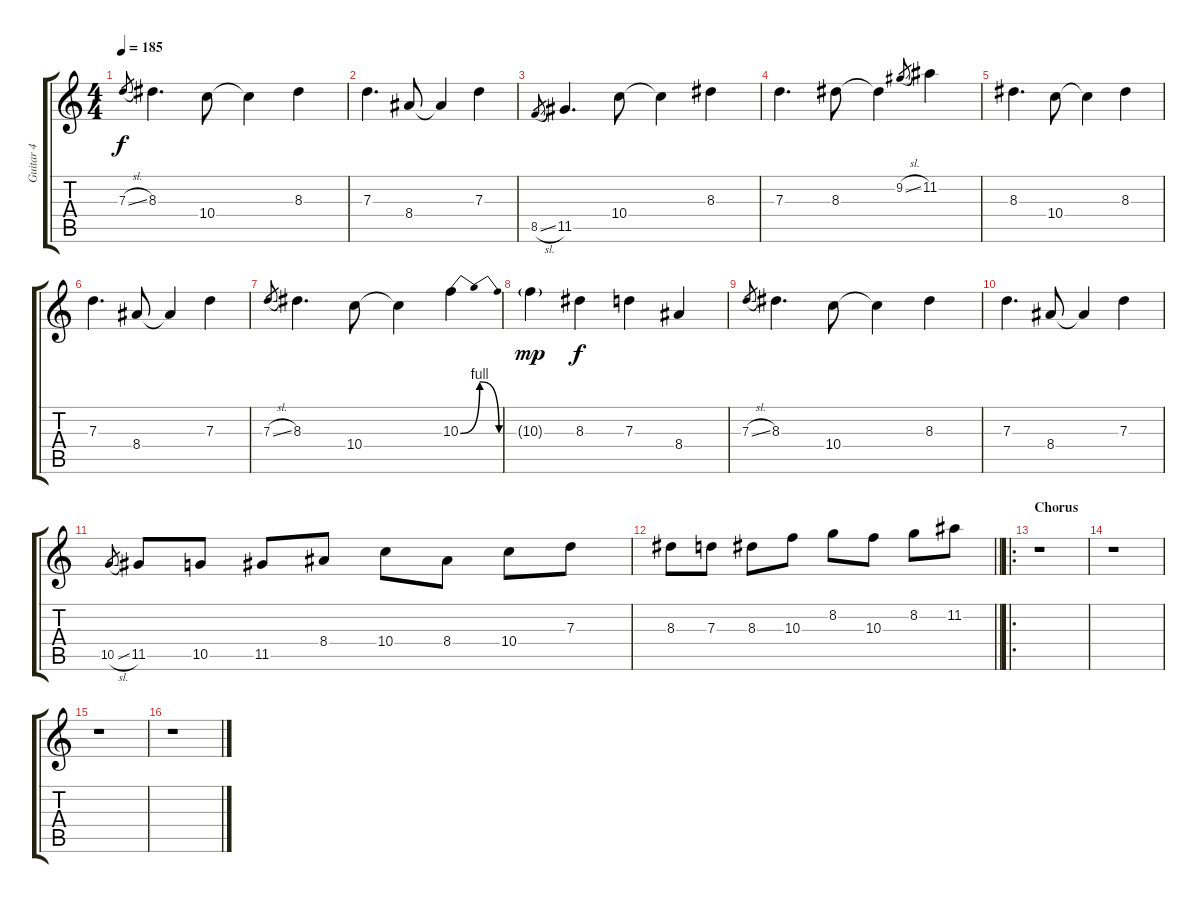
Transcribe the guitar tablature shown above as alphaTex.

\track ("Guitar 4" "Guitar 4") {instrument distortionguitar}
\staff {score tabs}
\tuning (E4 B3 G3 D3 A2 D2) {hide}
\ts (4 4)
\tempo 185
\clef g2
\ks c
7.3{sl}.8{gr dy f} 8.3.4{d} 10.4.8 10.4{t}.4 8.3.4 |
7.3.4{d} 8.4.8 8.4{t}.4 7.3.4 |
8.5{sl}.8{gr} 11.5.4{d} 10.4.8 10.4{t}.4 8.3.4 |
7.3.4{d} 8.3.8 8.3{t}.4 9.2{sl}.8{gr} 11.2.4 |
8.3.4{d} 10.4.8 10.4{t}.4 8.3.4 |
7.3.4{d} 8.4.8 8.4{t}.4 7.3.4 |
7.3{sl}.8{gr} 8.3.4{d} 10.4.8 10.4{t}.4 10.3{be (bendrelease 0 0 15 4 15 4 60 0)}.4 |
10.3{g}.4{dy mp} 8.3.4{dy f} 7.3.4 8.4.4 |
7.3{sl}.8{gr} 8.3.4{d} 10.4.8 10.4{t}.4 8.3.4 |
7.3.4{d} 8.4.8 8.4{t}.4 7.3.4 |
10.5{sl}.8{gr} 11.5.8 10.5.8 11.5.8 8.4.8 10.4.8 8.4.8 10.4.8 7.3.8 |
\barLineRight lightlight
8.3.8 7.3.8 8.3.8 10.3.8 8.2.8 10.3.8 8.2.8 11.2.8 |
\ro
\section ("" "Chorus")
r.1 |
r.1 |
r.1 |
r.1
